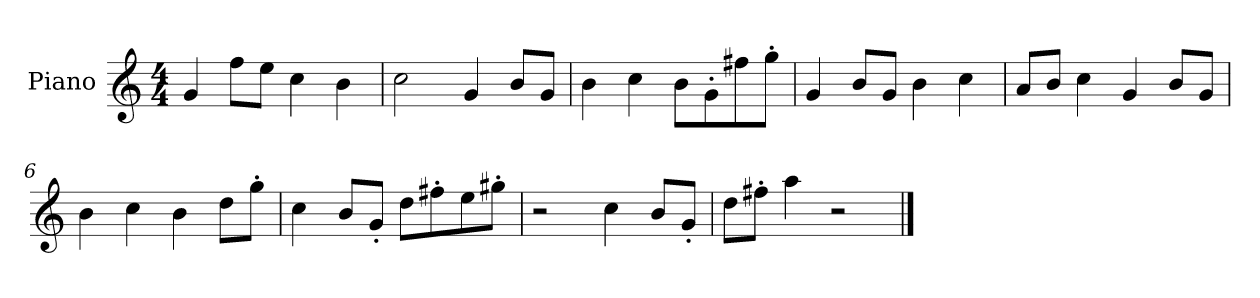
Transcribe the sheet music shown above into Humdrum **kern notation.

**kern
*part1
*staff1
*I"Piano
*I'P-no
*clefG2
*k[]
*M4/4
*MM90
=1
4g/
8ff\L
8ee\J
4cc\
4b\
=2
2cc\
4g/
8b/L
8g/J
=3
4b\
4cc\
8b\L
8g'\
8ff#X\
8gg'\J
=4
4g/
8b/L
8g/J
4b\
4cc\
=5
8a/L
8b/J
4cc\
4g/
8b/L
8g/J
=6
4b\
4cc\
4b\
8dd\L
8gg'\J
!!LO:LB:g=z
=7
4cc\
8b/L
8g'/J
8dd\L
8ff#X'\
8ee\
8gg#X'\J
=8
2r
4cc\
8b/L
8g'/J
=9
8dd\L
8ff#X'\J
4aa\
2r
==
*-
